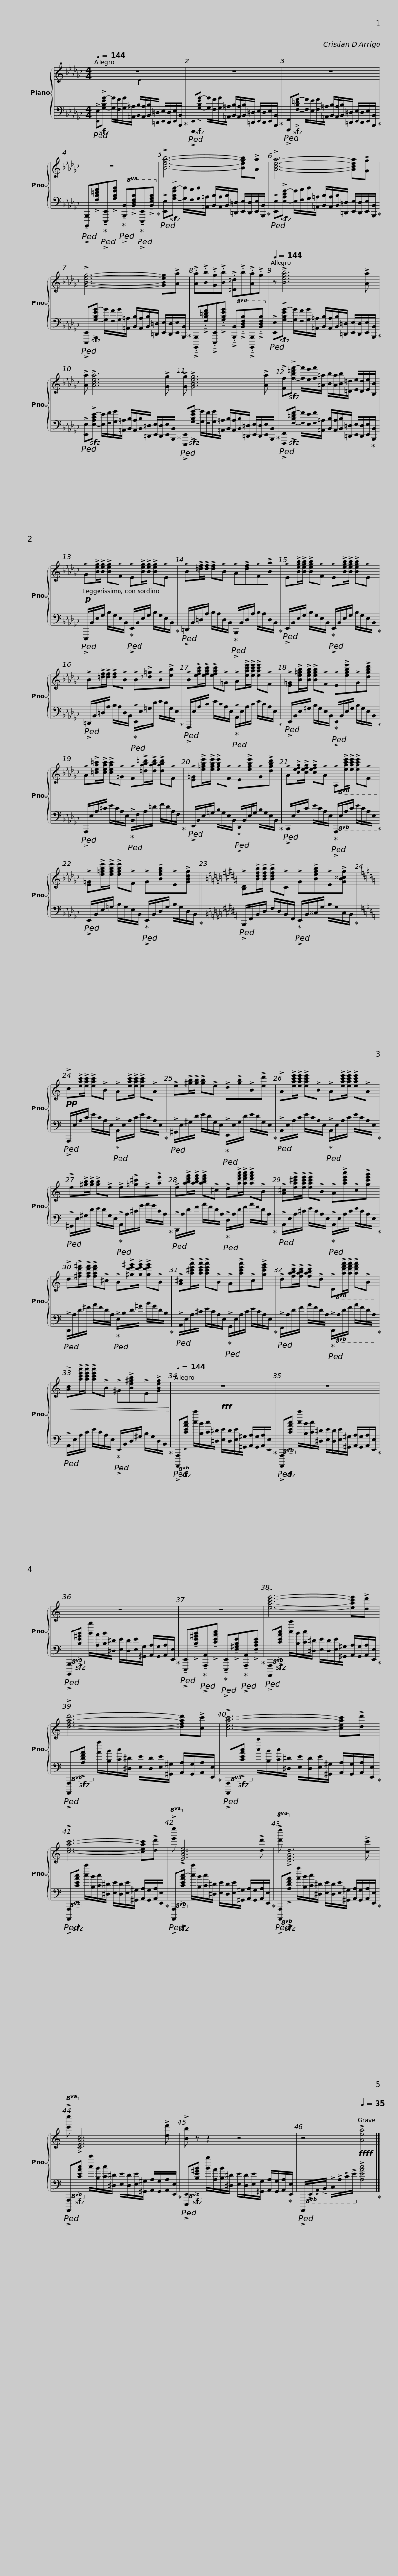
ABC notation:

X:1
%%score { 1 | 2 }
L:1/8
Q:1/4=144
M:4/4
I:linebreak $
K:Gb
V:1 treble
V:2 bass
V:1
!f! z8 | z8 |$ z8 | z8 |$ !>![Begb]6- [Begb]!>![Aa] | %5
 !>![Acea]6- [Acea]!>![Gg] |$ !>![GBeg]6- [GBeg]!>![Aa] | !>!.[Aa]!>!.[Bb]!>!.[Gg]!>!.[Bb] !>!.[=D=d]!>!.b!>!.[Aa]!>!.g |$[Q:1/4=144] z !>![Begb]6 !>![Aa] | !>![Aa] !>![Acea]6 !>![Gg] |$ %10
 !>![Gg] !>![GBeg]6 !>![Aa] | !>![Ff]!sfz!!>![f-b=d'f'-] [ff']/[ee']/[ff']/[=A=a]/ [Bb]/[Aa]/[Bb]/[=D=d]/ [Ee]/[Dd]/[Ee]/[B,B]/ |$!p! !>!G!>![Beg]/!>![Beg]/ !>![Beg]!>!F !>!E!>![Beg]/!>![Beg]/ !>![Beg]!>!E | !>!B!>![=df]/!>![df]/ !>![df]!>!B !>!A!>![df]!>!F!>![Ba] |$ !>!E!>![Begb]/!>![Begb]/ !>![Begb]!>!F !>!E!>![Begb]/!>![Begb]/ !>![Begb]!>!E | %15
 !>!B!>![=df]/!>![df]/ !>![df]!>!B !>!B!>![_d=g]!>!B!>![eb] |$ !>!B!>![efac']/!>![efac']/ !>![efac']!>!=G !>!A!>![eac'e']/!>![eac'e']/ !>![eac'e']!>!F | !>![E=G]!>![Be=gb]/!>![Begb]/ !>![Begb]!>!F !>!E!>![egbe']!>!G!>![dgbd'] |$ !>!A!>![=cea=c']/!>![ceac']/ !>![ceac']!>!=G !>!F!>![=dab=d']/!>![dabd']/ !>![dabd']!>!F | !>![E=G]!>![e=gbe']/!>![egbe']/ !>![egbe']!>!F !>!E!>![egbe']!>!G!>![dgbd'] |$ %20
 !>!A!>![cefa]/!>![cefa]/ !>![cefa]!>!A!8vb(! !>!A,!>![EAce]/!>![EAce]/ !>![EAce]!>!F,!8vb)! | !>![E=G]!>![e=gbe']/!>![egbe']/ !>![egbe']!>!F !>!G!>![Begb]!>!E!>![GBdg] ||$[K:B] !>![B,D]!>![Bdfb]/!>![Bdfb]/ !>![Bdfb]!>!C !>!G!>![Begb]!>!E!>![GB^^cg] |[K:C]!pp! !>!c!>![eac']/!>![eac']/ !>![eac']!>!B !>!A!>![eac']/!>![eac']/ !>![eac']!>!A |$ !>!e!>![^gb]/!>![gb]/ !>![gb]!>!e !>!d!>![gb]!>!B!>![ed'] | %25
 !>!A!>![eac'e']/!>![eac'e']/ !>![eac'e']!>!B !>!A!>![eac'e']/!>![eac'e']/ !>![eac'e']!>!A |$ !>!e!>![^gb]/!>![gb]/ !>![gb]!>!e !>!e!>![=g^c']!>!e!>![ae'] | !>!e!>![abd'f']/!>![abd'f']/ !>![abd'f']!>!^c !>!d!>![ad'f'a']/!>![ad'f'a']/ !>![ad'f'a']!>!B |$ !>![A^c]!>![ea^c'e']/!>![eac'e']/ !>![eac'e']!>!B !>!A!>![ac'e'a']!>!c!>![gc'e'g'] | !>!d!>![^fad'^f']/!>![fad'f']/ !>![fad'f']!>!^c !>!B!>![^gd'e'^g']/!>![gd'e'g']/ !>![gd'e'g']!>!B |$ %30
 !>![A^c]!>![a^c'e'a']/!>![ac'e'a']/ !>![ac'e'a']!>!B !>!A!>![ac'e'a']!>!c!>![gc'e'g'] | !>!d!>![fabd']/!>![fabd']/ !>![fabd']!>!d!8vb(! !>!D!>![Adfa]/!>![Adfa]/ !>![Adfa]!>!B,!8vb)! |$!<(! !>![Ac]!>![ac'e'a']/!>![ac'e'a']/ !>![ac'e'a']!>!B !>!^G!>![Be^gb]!>!E!>![GBeg]!<)! |[Q:1/4=144]!fff! z8 |$ z8 | %35
 z8 | z8 |$ !>![eac'e']6- [eac'e']!>![dd'] | !>![dfad']6- [dfad']!>![cc'] |$ !>![ceac']6- [ceac']!>![dd'] | %40
 !>![ceac']6- [ceac']!>![dd'] |$!8va(! !>![e'e'']!8va)! !>![eac'e']6 !>![dd'] |!8va(! !>![d'd'']!8va)! !>![dfad']6 !>![cc'] |$!8va(! !>![c'c'']!8va)! !>![ceac']6 !>![dd'] | !>![Bb] z z2 z4 |$ %45
 z4!ffff![Q:1/4=35] !>![Aea]4 |] %46
V:2
!ped! !>![E,,E,]!sfz!!>![G,-B,EG-] [G,G]/[F,F]/[G,G]/[=A,,=A,]/ [B,,B,]/[A,,A,]/[B,,B,]/[=D,,=D,]/ [E,,E,]/[D,,D,]/[E,,E,]/[B,,,B,,]/!ped-up! |!ped! !>![E,,,E,,]!sfz!!>![G,-B,EG-] [G,G]/[F,F]/[G,G]/[=A,,=A,]/ [B,,B,]/[A,,A,]/[B,,B,]/[=D,,=D,]/ [E,,E,]/[D,,D,]/[E,,E,]/[B,,,B,,]/!ped-up! |$!ped! !>![F,,,F,,]!sfz!!>![F,-B,=DF-] [F,F]/[E,E]/[F,F]/[=A,,=A,]/ [B,,B,]/[A,,A,]/[B,,B,]/[=D,,=D,]/ [E,,E,]/[D,,D,]/[E,,E,]/[B,,,B,,]/!ped-up! |!ped! !>!!tenuto![B,,,,B,,,]!>!!tenuto![F,B,=DF]!ped-up!!ped!!>!!tenuto![E,,,E,,]!>!!tenuto![G,B,EG]!ped-up!!ped!!8va(! !>!!tenuto![B,,,B,,]!>!!tenuto![B,DFB]!ped-up!!ped!!>!!tenuto![E,,E,]!>!!tenuto![B,EGB]!8va)!!ped-up! |$!ped! !>![E,,E,]!sfz!!>![G,-B,EG-] [G,G]/[F,F]/[G,G]/[=A,,=A,]/ [B,,B,]/[A,,A,]/[B,,B,]/[=D,,=D,]/ [E,,E,]/[D,,D,]/[E,,E,]/[B,,,B,,]/!ped-up! | %5
!ped! !>![E,,E,]!sfz!!>![E,-A,CE-] [E,E]/[F,F]/[G,G]/[=A,,=A,]/ [B,,B,]/[A,,A,]/[B,,B,]/[=D,,=D,]/ [E,,E,]/[D,,D,]/[E,,E,]/[B,,,B,,]/!ped-up! |$!ped! !>![E,,,E,,]!sfz!!>![G,-B,EG-] [G,G]/[F,F]/[G,G]/[=A,,=A,]/ [B,,B,]/[A,,A,]/[B,,B,]/[=D,,=D,]/ [E,,E,]/[D,,D,]/[E,,E,]/[B,,,B,,]/!ped-up! | !>!.!tenuto![B,,,,B,,,]!>!.!tenuto![F,B,=DF]!>!.!tenuto![E,,,E,,]!>!.!tenuto![G,B,EG]!8va(! !>!.!tenuto![B,,,B,,]!>!.!tenuto![B,DFB]!>!.!tenuto![B,,,B,,]!>!.!tenuto![B,DFB]!8va)! |$!ped! !>![E,,E,]!sfz!!>![G,-B,EG-] [G,G]/[F,F]/[G,G]/[=A,,=A,]/ [B,,B,]/[A,,A,]/[B,,B,]/[=D,,=D,]/ [E,,E,]/[D,,D,]/[E,,E,]/[B,,,B,,]/!ped-up! |!ped! !>![E,,E,]!sfz!!>![E,-A,CE-] [E,E]/[F,F]/[G,G]/[=A,,=A,]/ [B,,B,]/[A,,A,]/[B,,B,]/[=D,,=D,]/ [E,,E,]/[D,,D,]/[E,,E,]/[B,,,B,,]/!ped-up! |$ %10
!ped! !>![E,,,E,,]!sfz!!>![G,-B,EG-] [G,G]/[F,F]/[G,G]/[=A,,=A,]/ [B,,B,]/[A,,A,]/[B,,B,]/[=D,,=D,]/ [E,,E,]/[D,,D,]/[E,,E,]/[B,,,B,,]/!ped-up! |!ped! !>![F,,,F,,]!sfz!!>![F,-B,=DF-] [F,F]/[E,E]/[F,F]/[=A,,=A,]/ [B,,B,]/[A,,A,]/[B,,B,]/[=D,,=D,]/ [E,,E,]/[D,,D,]/[E,,E,]/!ped-up![B,,,B,,]/ |$!ped! !>!E,,,/B,,/E,/G,/ B,/G,/E,/B,,/!ped-up!!ped! !>!E,,/B,,/E,/G,/ B,/G,/E,/B,,/!ped-up! |!ped! !>!=D,,/B,,/=D,/A,/ B,/A,/D,/B,,/!ped-up!!ped! !>!B,,,/B,,/D,/A,/ B,/A,/D,/B,,/!ped-up! |$!ped! !>!E,,/B,,/E,/G,/ B,/G,/E,/B,,/!ped-up!!ped! !>!E,,/B,,/E,/G,/ B,/G,/E,/B,,/!ped-up! | %15
!ped! !>!=D,,/B,,/=D,/A,/ B,/A,/D,/B,,/!ped-up!!ped! !>!E,,/E,/=G,/D/ E/D/G,/E,/!ped-up! |$!ped! !>!A,,,/E,/A,/C/ E/C/A,/E,/!ped-up!!ped! !>!A,,/E,/A,/C/ E/C/A,/E,/!ped-up! |!ped! !>!E,,/B,,/E,/=G,/ B,/G,/E,/B,,/!ped-up!!ped! !>!E,,/B,,/E,/G,/ B,/G,/E,/B,,/!ped-up! |$!ped! !>!A,,,/E,/A,/=C/ E/C/A,/E,/!ped-up!!ped! !>!B,,/F,/A,/=D/ F/D/A,/F,/!ped-up! |!ped! !>!E,,/B,,/E,/=G,/ B,/G,/E,/B,,/!ped-up!!ped! !>!D,,/B,,/E,/G,/ B,/G,/E,/B,,/!ped-up! |$ %20
!ped! !>!C,,/E,/A,/C/ E/C/A,/E,/!ped-up!!8vb(!!ped! !>!A,,,/E,,/A,,/C,/ E,/C,/A,,/E,,/!8vb)!!ped-up! |!ped! !>!E,,/B,,/E,/=G,/ B,/G,/E,/B,,/!ped-up!!ped! !>!E,,/B,,/D,/G,/ B,/G,/D,/B,,/!ped-up! ||$[K:B]!ped! !>!B,,,/F,,/B,,/D,/ F,/D,/B,,/F,,/!ped-up!!ped! !>!E,,/B,,/^^C,/G,/ B,/G,/C,/B,,/!ped-up! |[K:C]!ped! !>!A,,,/E,/A,/C/ E/C/A,/E,/!ped-up!!ped! !>!A,,/E,/A,/C/ E/C/A,/E,/!ped-up! |$!ped! !>!^G,,/E,/^G,/D/ E/D/G,/E,/!ped-up!!ped! !>!E,,/E,/G,/D/ E/D/G,/E,/!ped-up! | %25
!ped! !>!A,,/E,/A,/C/ E/C/A,/E,/!ped-up!!ped! !>!A,,/E,/A,/C/ E/C/A,/E,/!ped-up! |$!ped! !>!^G,,/E,/^G,/D/ E/D/G,/E,/!ped-up!!ped! !>!A,,/A,/^C/G/ A/G/C/A,/!ped-up! |!ped! !>!D,,/A,/D/F/ A/F/D/A,/!ped-up!!ped! !>!D,/A,/D/F/ A/F/D/A,/!ped-up! |$!ped! !>!A,,/E,/A,/^C/ E/C/A,/E,/!ped-up!!ped! !>!A,,/E,/A,/C/ E/C/A,/E,/!ped-up! |!ped! !>!D,,/A,/D/^F/ A/F/D/A,/!ped-up!!ped! !>!E,/B,/D/^G/ B/G/D/B,/!ped-up! |$ %30
!ped! !>!A,,/E,/A,/^C/ E/C/A,/E,/!ped-up!!ped! !>!G,,/E,/A,/C/ E/C/A,/E,/!ped-up! |!ped! !>!F,,/A,/D/F/ A/F/D/A,/!ped-up!!8vb(!!ped! !>!D,,/A,,/D,/F,/ A,/F,/D,/A,,/!8vb)!!ped-up! |$!ped! !>!A,,/E,/A,/C/ E/C/A,/E,/!ped-up!!ped! !>!E,,/B,,/D,/^G,/ B,/G,/D,/B,,/!ped-up! |!8vb(!!ped! !>![A,,,,A,,,]!sfz!!>![C,E,A,C]!8vb)! [Cc]/[B,B]/[Cc]/[^D,^D]/ [E,E]/[D,D]/[E,E]/[^G,,^G,]/ [A,,A,]/[G,,G,]/[A,,A,]/[E,,E,]/!ped-up! |$!8vb(!!ped! !>![A,,,,A,,,]!sfz!!>![C,E,A,C]!8vb)! [Cc]/[B,B]/[Cc]/[^D,^D]/ [E,E]/[D,D]/[E,E]/[^G,,^G,]/ [A,,A,]/[G,,G,]/[A,,A,]/[E,,E,]/!ped-up! | %35
!8vb(!!ped! !>![B,,,,B,,,]!sfz!!>![B,,E,^G,B,]!8vb)! [B,B]/[A,A]/[B,B]/[^D,^D]/ [E,E]/[D,D]/[E,E]/[^G,,G,]/ [A,,A,]/[G,,G,]/[A,,A,]/[E,,E,]/!ped-up! |!ped! !>!!tenuto![E,,,E,,]!>!!tenuto![B,E^GB]!ped-up!!ped!!>!!tenuto![A,,,A,,]!>!!tenuto![CEAc]!ped-up!!ped! !>!!tenuto![E,,,E,,]!>!!tenuto![E,^G,B,E]!ped-up!!ped!!>!!tenuto![A,,,A,,]!>!!tenuto![E,A,CE]!ped-up! |$!8vb(!!ped! !>![A,,,,A,,,]!sfz!!>![C,E,A,C]!8vb)! [Cc]/[B,B]/[Cc]/[^D,^D]/ [E,E]/[D,D]/[E,E]/[^G,,^G,]/ [A,,A,]/[G,,G,]/[A,,A,]/[E,,E,]/!ped-up! |!8vb(!!ped! !>![A,,,,A,,,]!sfz!!>![A,,D,F,A,]!8vb)! [A,A]/[B,B]/[Cc]/[^D,^D]/ [E,E]/[D,D]/[E,E]/[^G,,^G,]/ [A,,A,]/[G,,G,]/[A,,A,]/[E,,E,]/!ped-up! |$!8vb(!!ped! !>![A,,,,A,,,]!sfz!!>![C,E,A,C]!8vb)! [Cc]/[B,B]/[Cc]/[^D,^D]/ [E,E]/[D,D]/[E,E]/[^G,,^G,]/ [A,,A,]/[G,,G,]/[A,,A,]/[E,,E,]/!ped-up! | %40
!8vb(!!ped! !>![A,,,,A,,,]!sfz!!>![C,E,A,C]!8vb)! [Cc]/[B,B]/[Cc]/[^D,^D]/ [E,E]/[D,D]/[E,E]/[^G,,^G,]/ [A,,A,]/[G,,G,]/[A,,A,]/[E,,E,]/!ped-up! |$!8vb(!!ped! !>![A,,,,A,,,]!sfz!!>![C,-E,A,C-]!8vb)! [Cc]/[B,B]/[Cc]/[^D,^D]/ [E,E]/[D,D]/[E,E]/[^G,,^G,]/ [A,,A,]/[G,,G,]/[A,,A,]/[E,,E,]/!ped-up! |!8vb(!!ped! !>![A,,,,A,,,]!sfz!!>![A,,D,F,A,]!8vb)! [A,A]/[B,B]/[Cc]/[^D,^D]/ [E,E]/[D,D]/[E,E]/[^G,,^G,]/ [A,,A,]/[G,,G,]/[A,,A,]/[E,,E,]/!ped-up! |$!8vb(!!ped! !>![A,,,,A,,,]!sfz!!>![C,E,A,C]!8vb)! [Cc]/[B,B]/[Cc]/[^D,^D]/ [E,E]/[D,D]/[E,E]/[^G,,^G,]/ [A,,A,]/[G,,G,]/[A,,A,]/[E,,E,]/!ped-up! |!8vb(!!ped! !>![E,,,E,,]!sfz!!>![B,,E,^G,B,]!8vb)! [B,B]/[A,A]/[B,B]/[^D,^D]/ [E,E]/[D,D]/[E,E]/[^G,,G,]/ [A,,A,]/[G,,G,]/[A,,A,]/!ped-up![E,,E,]/ |$ %45
!8vb(!!ped! !>!A,,,,/!>!E,,,/!>!A,,,/!>!B,,,/ !>!C,,/!>!A,,/!>!C,/!>!E,/!8vb)! !>![A,,E,A,C]4!ped-up! |] %46
